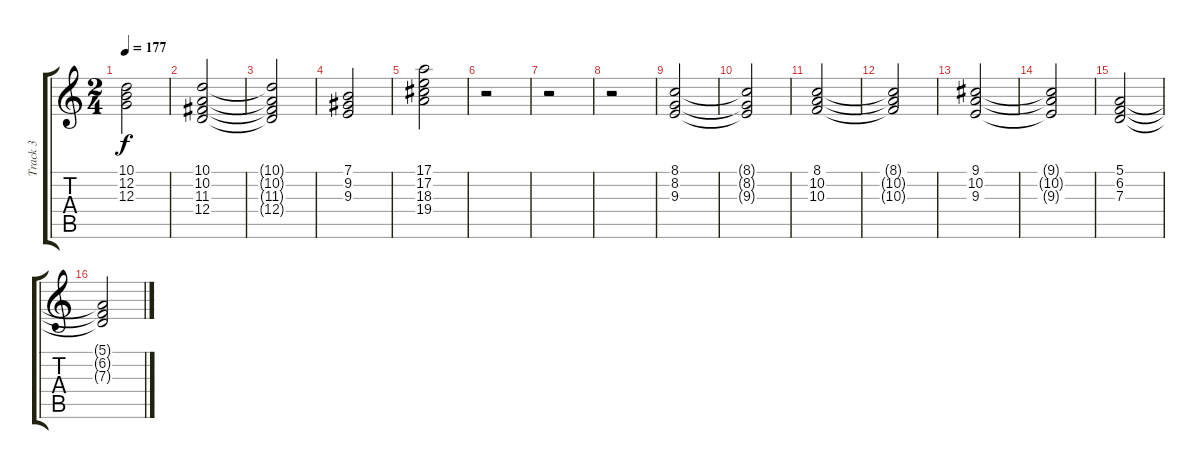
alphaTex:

\track ("Track 3" "Track 3") {instrument stringensemble1}
\staff {score tabs}
\tuning (E4 B3 G3 D3 A2 E2) {hide}
\ts (2 4)
\tempo 177
\clef g2
\ks c
(10.1{t} 12.2{t} 12.3{t}).2{dy f} |
(10.1 10.2 11.3 12.4).2 |
(10.1{t} 10.2{t} 11.3{t} 12.4{t}).2 |
(7.1 9.2 9.3).2 |
(17.1 17.2 18.3 19.4).2 |
r.2 |
r.2 |
r.2 |
(8.1 8.2 9.3).2 |
(8.1{t} 8.2{t} 9.3{t}).2 |
(8.1 10.2 10.3).2 |
(8.1{t} 10.2{t} 10.3{t}).2 |
(9.1 10.2 9.3).2 |
(9.1{t} 10.2{t} 9.3{t}).2 |
(5.1 6.2 7.3).2 |
(5.1{t} 6.2{t} 7.3{t}).2
